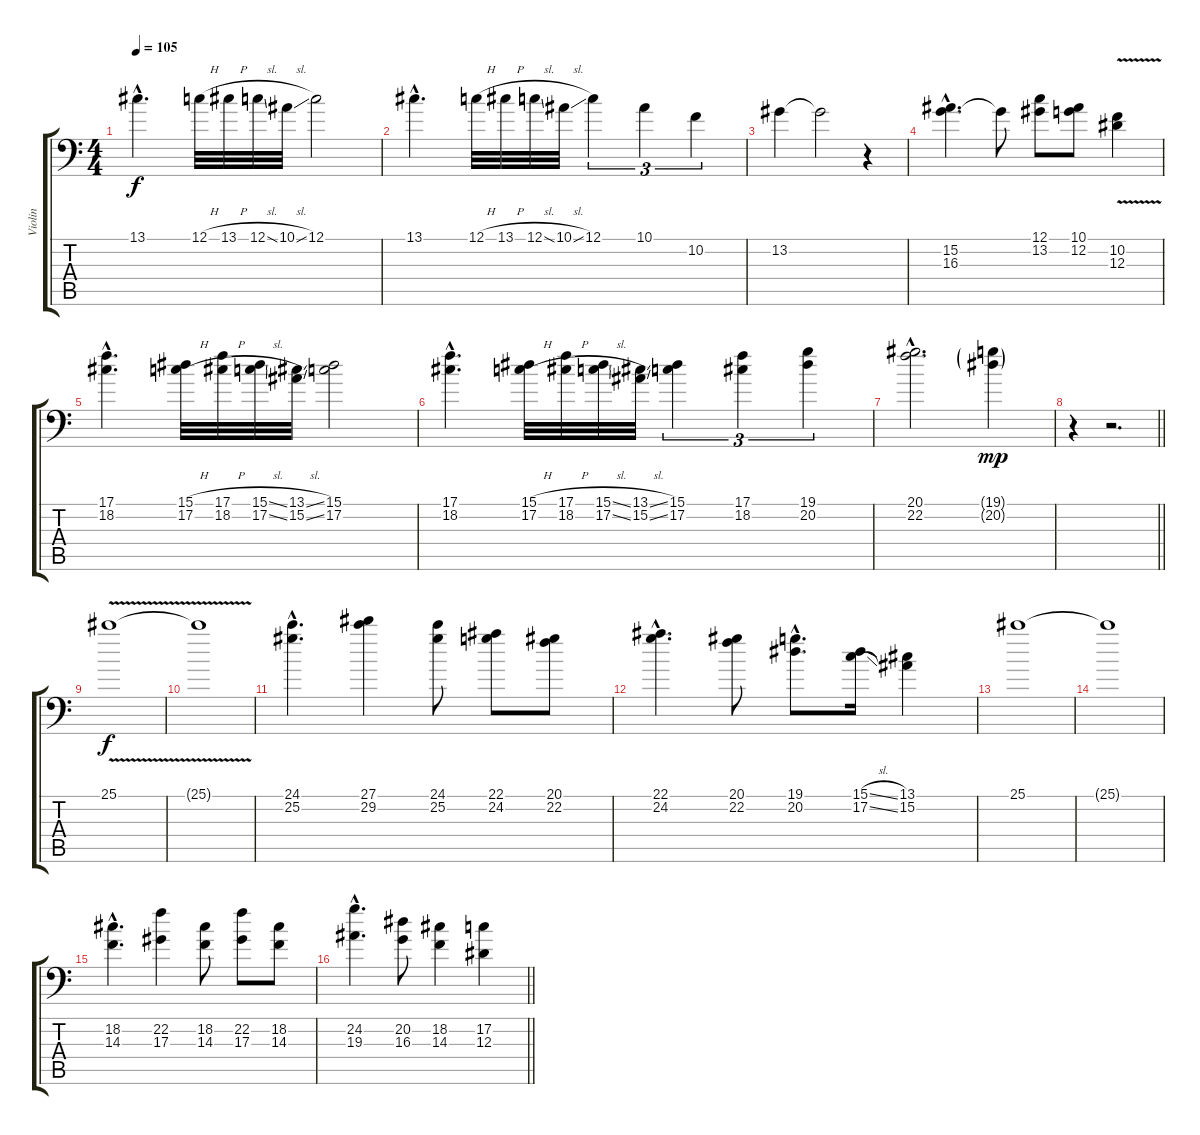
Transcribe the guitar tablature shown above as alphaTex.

\track ("Violin" "Violin") {instrument violin}
\staff {score tabs}
\tuning (C4 G3 Eb3 Bb2 F2 Bb1) {hide}
\ts (4 4)
\tempo 105
\clef f4
\ks c
13.1{hac}.4{d dy f} 12.1{h}.32 13.1{h}.32 12.1{sl}.32 10.1{sl}.32 12.1.2 |
13.1{hac}.4{d} 12.1{h}.32 13.1{h}.32 12.1{sl}.32 10.1{sl}.32 12.1.4{tu (3 2)} 10.1.4{tu (3 2)} 10.2.4{tu (3 2)} |
13.2.4 13.2{t}.2{volume 2} r.4 |
(15.2{hac} 16.3{hac}).4{d volume 7} 16.3{t}.8 (12.1 13.2).8 (10.1 12.2).8 (10.2 12.3{v}).4 |
(17.1{hac} 18.2{hac}).4{d volume 13} (15.1{h} 17.2{h}).32 (17.1{h} 18.2{h}).32 (15.1{sl} 17.2{sl}).32 (13.1{sl} 15.2{sl}).32 (15.1 17.2).2 |
(17.1{hac} 18.2{hac}).4{d} (15.1{h} 17.2{h}).32 (17.1{h} 18.2{h}).32 (15.1{sl} 17.2{sl}).32 (13.1{sl} 15.2{sl}).32 (15.1 17.2).4{tu (3 2)} (17.1 18.2).4{tu (3 2)} (19.1 20.2).4{tu (3 2)} |
(20.1{hac} 22.2{hac}).2{d} (19.1{g} 20.2{g}).4{dy mp volume 3} |
\barLineRight lightlight
r.4 r.2{d volume 11} |
25.1{v}.1{dy f} |
25.1{t}.1 |
(24.1{hac} 25.2{hac}).4{d} (27.1 29.2).4 (24.1 25.2).8 (22.1 24.2).8 (20.1 22.2).8 |
(22.1{hac} 24.2{hac}).4{d} (20.1 22.2).8 (19.1{hac} 20.2{hac}).8{d} (15.1{sl} 17.2{sl}).16 (13.1 15.2).4 |
25.1.1 |
25.1{t}.1 |
(18.2{hac} 14.3{hac}).4{d} (22.2 17.3).4 (18.2 14.3).8 (22.2 17.3).8 (18.2 14.3).8 |
\barLineRight lightlight
(24.2{hac} 19.3{hac}).4{d} (20.2 16.3).8 (18.2 14.3).4 (17.2 12.3).4
